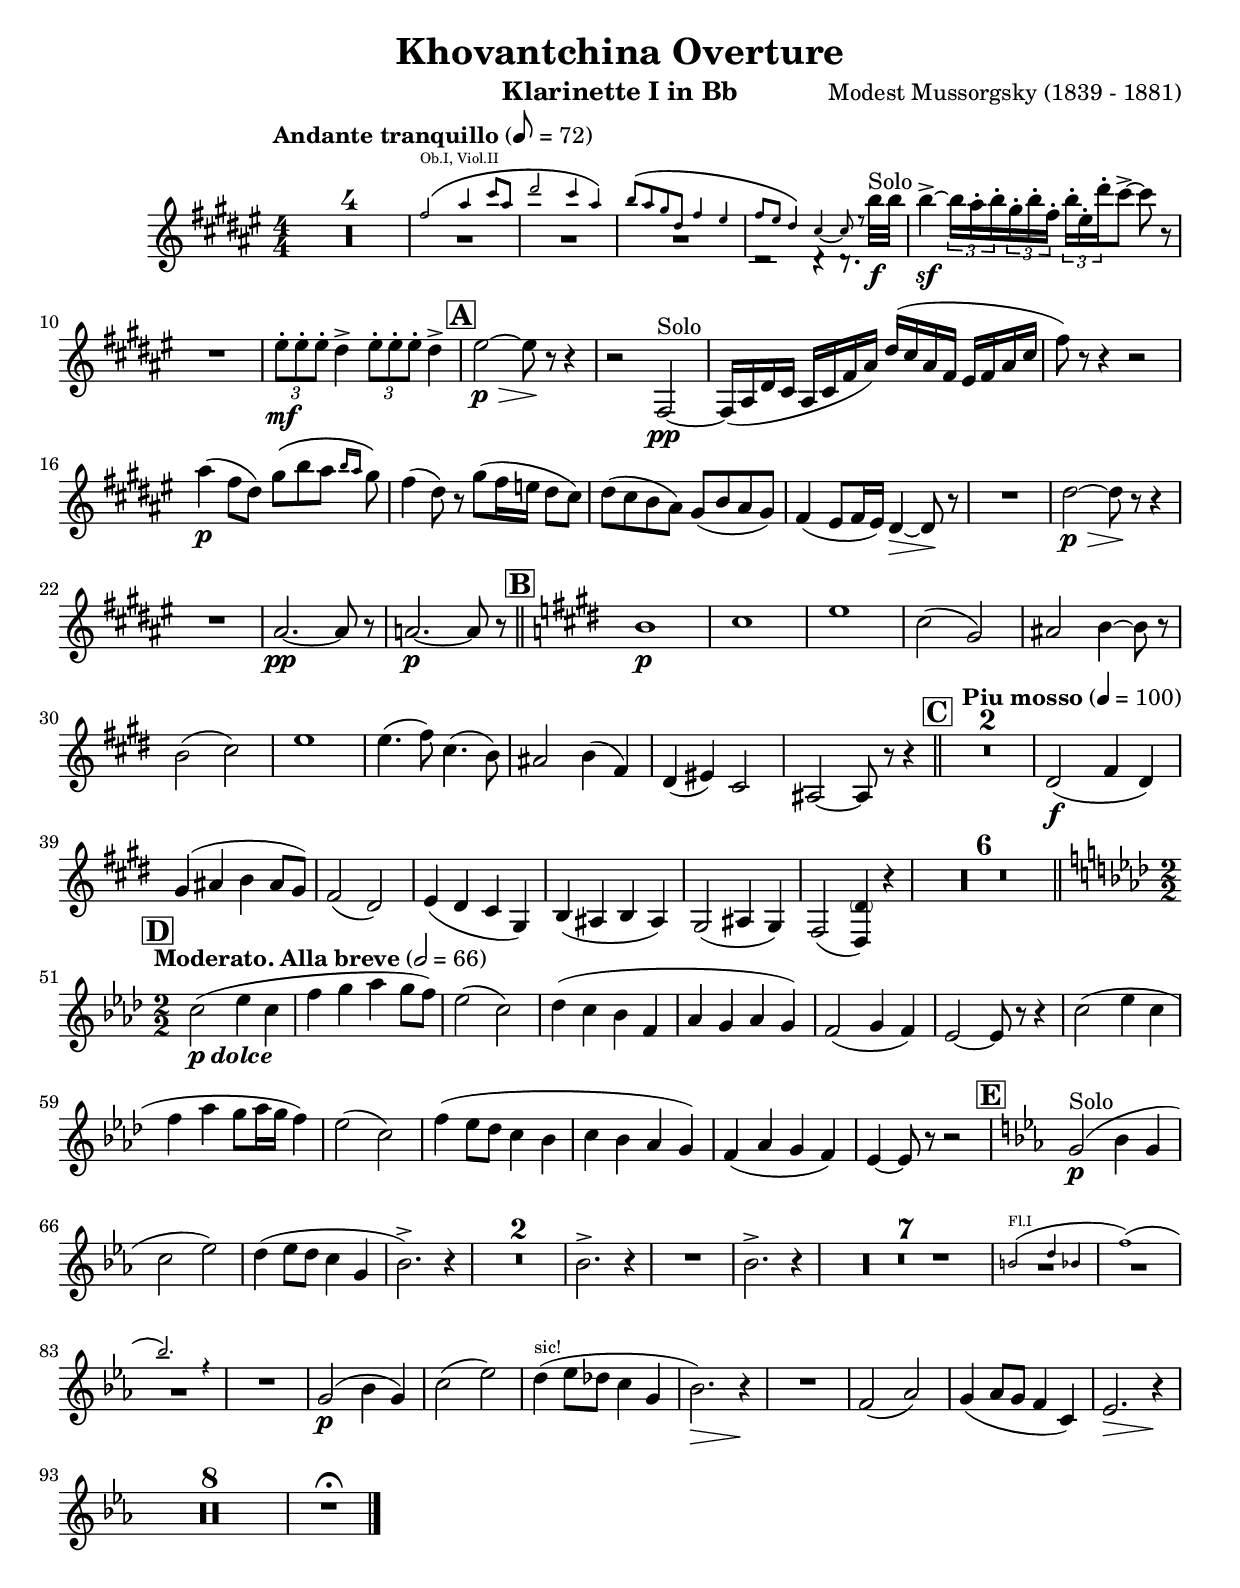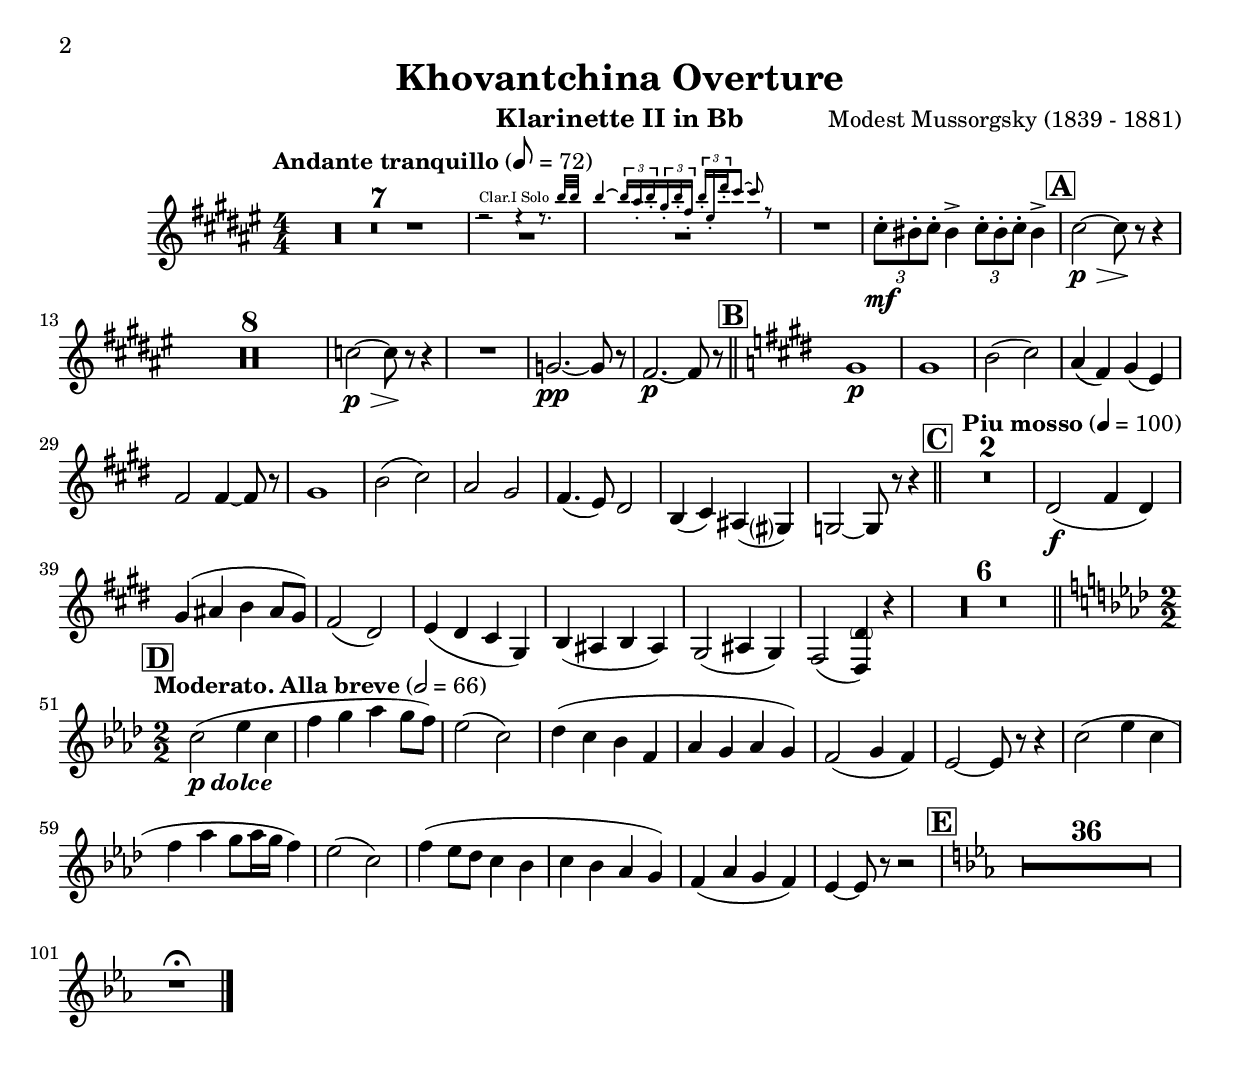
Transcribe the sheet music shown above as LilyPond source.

%{
%}

\version "2.18.2"
\language "deutsch"

\paper {
    top-margin = 10\mm
    bottom-margin = 10\mm
    left-margin = 10\mm
    right-margin = 10\mm
    ragged-last = ##t
}
  
\header{
  title = "Khovantchina Overture"
  subtitle = ""
  composer = "Modest Mussorgsky (1839 - 1881)"
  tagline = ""
}

% Adapt this for automatic line-breaks
mBreak = {}
% mBreak = { \break }
% #(set-global-staff-size 13)

% Useful snippets
pDolce = \markup { \dynamic p \italic \bold "dolce" }
sic = ^\markup { \tiny { "sic!" } }

clarinet_I_in_A_Music = {
  \relative c' {
    \transposition a
    \key g \major
    \numericTimeSignature
    \time 4/4
    \tempo "Andante tranquillo" 8 = 72

    % cl 1 line 1
    \barNumberCheck #1
    R1*4
    <<
      {
       \override MultiMeasureRest.staff-position = #-2
        R1*3 |
        e2\rest e4\rest e8.\rest c''32\f^\markup { Solo } c |
        \revert MultiMeasureRest.staff-position
      }
      \new CueVoice {
        \set instrumentCueName = "Ob.I, Viol.II"
        \stemUp {
          g2^\( h4 d8 h |
          e2 d4 h\) |
          c8^\( h a e g4 fis4 |
          g8 fis e4\) d4~ d8 fis8\rest
        }
      }
    >>
    c'4->~\sf \tuplet 3/2 { c16 h-. c-. } \tuplet 3/2 { a-. c-. g-. } \tuplet 3/2 { c-. fis,-. e'-. } d8->~ d r8 |
    R1 |
    \tuplet 3/2 { fis,8-.\mf fis-. fis-. } e4-> \tuplet 3/2 { fis8-. fis-. fis-. } e4-> |
    \mBreak
    
    % cl 1 line 2
    \barNumberCheck #12
    \mark #1
    fis2~\p\> fis8\! r8 r4 |
    r2 g,,\pp^\markup { Solo }~ |
    g16( h e d h d g h) e( d h g fis g h d |
    g8) r8 r4 r2 |
    h4\p( g8 e) a\( c h \grace { c16 h } a8 \) |
    g4( e8) r8 a8( g16 f e8 d)
    \mBreak
    
    % cl 1 line 3
    \barNumberCheck #18
    e8(d c h) a( c h a) |
    g4( fis8 g16 fis) e4~\> e8\! r8 |
    R1
    e'2\p\>~ e8\! r8 r4 |
    R1
    h2.\pp~ h8 r8 |
    b2.\p~ b8 r8 |
    \bar "||" \key f \major
    \mark #2
    c1\p |
    d1 |
    f1 |
    d2( a) |
    \mBreak
    
    % cl 1 line 4
    \barNumberCheck #29
    h2 c4~c8 r8 |
    c2( d) |
    f1 |
    f4.( g8) d4.( c8) |
    h2 c4( g) |
    e4( fis) d2 |
    h2~ h8 r8 r4
    \bar "||"
    \mark #3
    \tempo "Piu mosso" 4 = 100
    R1*2
    e2(\f g4 e4) |
    \mBreak
    
    % cl 1 line 5 (start)
    \barNumberCheck #39
    a4( h c h8 a) |
    g2( e2) |
    f4( e d a) |
    c4( h c h) |
    a2( h4 a) |
    % Low E goes beyond Bb-clarinet - add octave in parentheses
    g2( < e \parenthesize \tweak font-size #-1 e' >4) r4 |
    R1*6 |
    \bar "||"
    \mark #4
  }
}

clarinet_I_in_B_Music = {
  \relative c' {
    \transposition b
    \key as \major
    \numericTimeSignature
    \time 2/2
    \tempo "Moderato. Alla breve" 2 = 66
    
    % cl 1 line 5 (continued)
    c'2(_\pDolce es4 c |
    f4 g as g8 f) |
    \mBreak
    
    % cl 1 line 6
    \barNumberCheck #53
    es2( c) |
    des4( c b f |
    as4 g as g) |
    f2( g4 f) |
    es2~ es8 r8 r4 |
    c'2( es4 c |
    f4 as g8 as16 g f4) |
    es2( c) |
    f4( es8 des c4 b |
    \mBreak
    
    % cl 1 line 7
    \barNumberCheck #62
    c4 b as g) |
    f4( as g f) |
    es~ es8 r8 r2 |
    \mark #5
    \key es \major
    g2\p^\markup {Solo }( b4 g |
    c2 es) |
    d4( es8 d c4 g |
    b2.->) r4 |
    R1*2 |
    b2.-> r4 |
    R1 |
    \mBreak
    
    
    % cl 1 line 8
    \barNumberCheck #73
    b2.-> r4 |
    R1*7 |
    <<
      {
       \override MultiMeasureRest.staff-position = #-2
        R1*3
        \revert MultiMeasureRest.staff-position
      }
      \new CueVoice {
        \set instrumentCueName = "Fl.I"
        \stemUp {
          h2^( d4 b |
          f'1)^( |
          b2.) f4\rest |
        }
      }
    >>
    R1 |
    g,2\p( b4 g) |
    c2( es) |
    \mBreak

    % cl 1 line 9
    \barNumberCheck #87
    d4\sic( es8 des c4 g |	% Really d not des!
    b2.)\> r4\! |
    R1*1 |
    f2( as) |
    g4( as8 g f4 c) |
    es2.\> r4\! |
    R1*8 |
    R1\fermataMarkup
    \bar "|." |
    \barNumberCheck #102
  }
}

clarinet_II_in_A_Music = {
  \relative c' {
    \transposition a
    \key g \major
    \numericTimeSignature
    \time 4/4
    \tempo "Andante tranquillo" 8 = 72

    % cl 2 line 1
    \barNumberCheck #1
    R1*7 |
    <<
      {
       \override MultiMeasureRest.staff-position = #-2
        R1*2
        \revert MultiMeasureRest.staff-position
      }
      \new CueVoice {
        \set instrumentCueName = "Clar.I Solo"
        \stemUp {
          f'2\rest f4\rest f8.\rest c'32 c |
          c4^~ \tuplet 3/2 { c16 h-. c-. } \tuplet 3/2 { a-. c-. g-. } \tuplet 3/2 { c-. fis,-. e'-. } d8^~ d g,8\rest |
        }
      }
    >>
    R1 |
    \tuplet 3/2 { d8-.\mf cis-. d-. } cis4-> \tuplet 3/2 { d8-. cis-. d-. } cis4-> |
    \mBreak

    % cl 2 line 2
    \barNumberCheck #12
    \mark #1
    d2~\p\> d8\! r8 r4 |
    R1*8
    % des instead of cis for better transposed result
    des2\p\>~ des8\! r8 r4 |
    R1
    % as instead of gis for better transposed result
    as2.\pp~ as8 r8 |
    g2.\p~ g8 r8 |
    \bar "||" \key f \major
    \mark #2
    a1\p |
    \mBreak

    % cl 2 line 3
    \barNumberCheck #26
    a1 |
    c2( d) |
    b4( g) a( f) |
    g2 g4~ g8 r8 |
    a1 |
    c2( d) |
    b2 a |
    \mBreak

    % cl 2 line 4
    \barNumberCheck #33
    g4.( f8) e2
    c4( d) h( a?) |
    % as instead of gis for better transposed result
    as2~ as8 r8 r4 |
    \bar "||"
    \mark #3
    \tempo "Piu mosso" 4 = 100
    R1*2
    e'2(\f g4 e4) |
    a4( h c h8 a) |
    \mBreak

    % cl 2 line 5 (start)
    \barNumberCheck #40
    g2( e2) |
    f4( e d a) |
    c4( h c h) |
    a2( h4 a) |
    % Low E goes beyond Bb-clarinet - add octave in parentheses
    g2( < e \parenthesize \tweak font-size #-1 e' >4) r4 |
    R1*6 |
    \bar "||"
    \mark #4
  }
}

clarinet_II_in_B_Music = {
  \relative c' {
    \transposition b
    \key as \major
    \numericTimeSignature
    \time 2/2
    \tempo "Moderato. Alla breve" 2 = 66

    % cl 2 line 5 (continued)
    c'2(_\pDolce es4 c |
    \mBreak

    % cl 2 line 6
    \barNumberCheck #52
    f4 g as g8 f) |
    es2( c) |
    des4( c b f |
    as4 g as g) |
    f2( g4 f) |
    es2~ es8 r8 r4 |
    c'2( es4 c |
    f4 as g8 as16 g f4) |
    \mBreak

    % cl 2 line 7
    \barNumberCheck #60
    es2( c) |
    f4( es8 des c4 b |
    c4 b as g) |
    f4( as g f) |
    es~ es8 r8 r2 |
    \mark #5
    \key es \major
    R1*36 |
    R1\fermataMarkup
    \bar "|." |
    \barNumberCheck #102
  }
}

\bookpart {
  \header{
    instrument = "Klarinette I in Bb"
  }
  \score {
    \new Staff {
      \compressFullBarRests
      % Make grace notes smaller and more fragile
      $(add-grace-property 'Voice 'NoteHead 'font-size '-5)
      $(add-grace-property 'Voice 'Slur 'height-limit '0.5)
      $(add-grace-property 'Voice 'Flag 'font-size '-5)
      $(add-grace-property 'Voice 'Stem 'length '8)
      $(add-grace-property 'Voice 'Beam 'beam-thickness '0.3)
      $(add-grace-property 'Voice 'Beam 'length-fraction '0.5)
      $(add-grace-property 'Voice 'Beam 'shorten '1)
      \set Score.markFormatter = #format-mark-box-alphabet
      \override DynamicLineSpanner.staff-padding = #3
      \accidentalStyle Score.modern-cautionary
      \new Voice {
        {
          \transpose b a
          \clarinet_I_in_A_Music
        }
        \clarinet_I_in_B_Music
      }
    }
  }
}

\bookpart {
  \header{
    instrument = "Klarinette II in Bb"
  }
  \score {
    \new Staff {
      \compressFullBarRests
      % Make grace notes smaller and more fragile
      $(add-grace-property 'Voice 'NoteHead 'font-size '-5)
      $(add-grace-property 'Voice 'Slur 'height-limit '0.5)
      $(add-grace-property 'Voice 'Flag 'font-size '-5)
      $(add-grace-property 'Voice 'Stem 'length '8)
      $(add-grace-property 'Voice 'Beam 'beam-thickness '0.3)
      $(add-grace-property 'Voice 'Beam 'length-fraction '0.5)
      $(add-grace-property 'Voice 'Beam 'shorten '1)
      \set Score.markFormatter = #format-mark-box-alphabet
      \override DynamicLineSpanner.staff-padding = #3
      \accidentalStyle Score.modern-cautionary
      \new Voice {
        {
          \transpose b a
          \clarinet_II_in_A_Music
        }
        \clarinet_II_in_B_Music
      }
    }
  }
}
